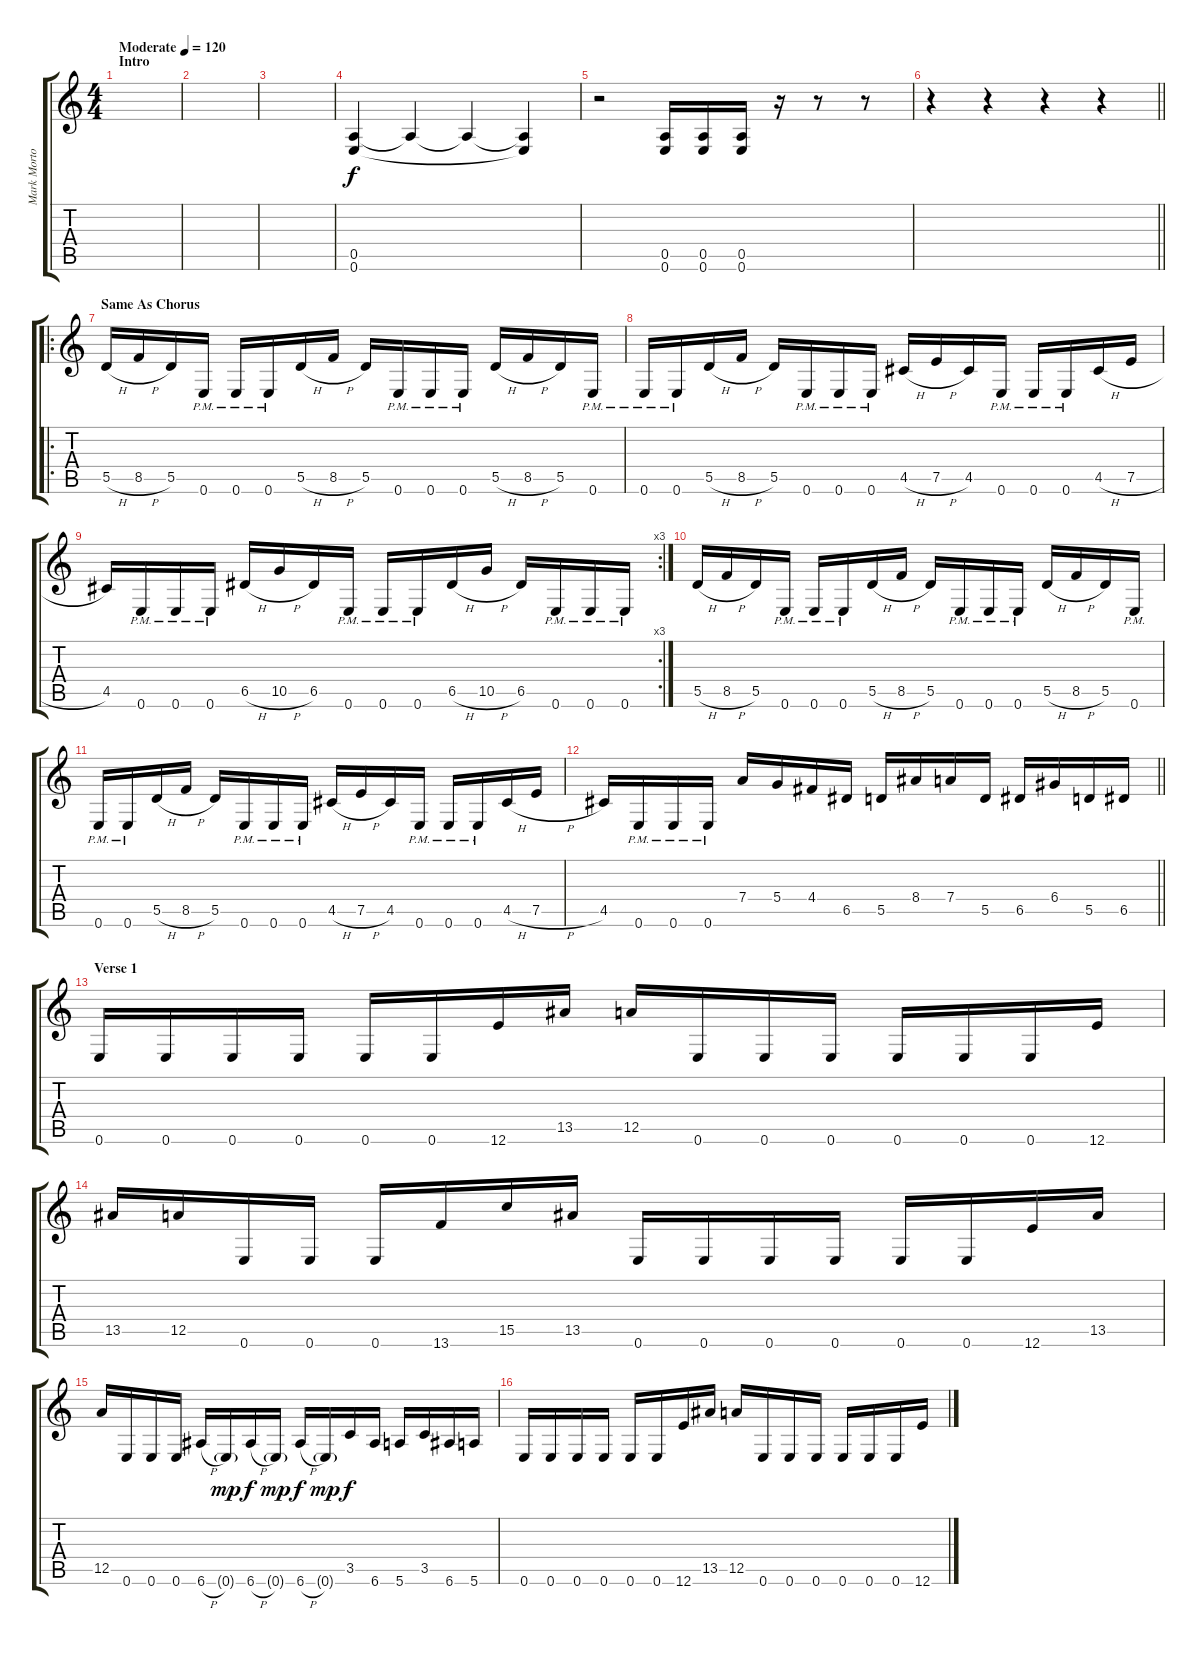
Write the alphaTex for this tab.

\track ("Mark Morton" "Mark Morto") {instrument distortionguitar}
\staff {score tabs}
\tuning (E4 B3 G3 D3 A2 E2) {hide}
\ts (4 4)
\section ("" "Intro")
\tempo (120 "Moderate")
\clef g2
\ks c
|
|
|
(0.5 0.6).4 0.5{t}.4 0.5{t}.4 (0.5{t} 0.6{t}).4 |
r.2 (0.5 0.6).16 (0.5 0.6).16 (0.5 0.6).16 r.16 r.8 r.8 |
\barLineRight lightlight
r.4 r.4 r.4 r.4 |
\ro
\section ("" "Same As Chorus")
5.5{h}.16 8.5{h}.16 5.5.16 0.6{pm}.16 0.6{pm}.16 0.6{pm}.16 5.5{h}.16 8.5{h}.16 5.5.16 0.6{pm}.16 0.6{pm}.16 0.6{pm}.16 5.5{h}.16 8.5{h}.16 5.5.16 0.6{pm}.16 |
0.6{pm}.16 0.6{pm}.16 5.5{h}.16 8.5{h}.16 5.5.16 0.6{pm}.16 0.6{pm}.16 0.6{pm}.16 4.5{h}.16 7.5{h}.16 4.5.16 0.6{pm}.16 0.6{pm}.16 0.6{pm}.16 4.5{h}.16 7.5{h}.16 |
\rc 3
4.5.16 0.6{pm}.16 0.6{pm}.16 0.6{pm}.16 6.5{h}.16 10.5{h}.16 6.5.16 0.6{pm}.16 0.6{pm}.16 0.6{pm}.16 6.5{h}.16 10.5{h}.16 6.5.16 0.6{pm}.16 0.6{pm}.16 0.6{pm}.16 |
5.5{h}.16 8.5{h}.16 5.5.16 0.6{pm}.16 0.6{pm}.16 0.6{pm}.16 5.5{h}.16 8.5{h}.16 5.5.16 0.6{pm}.16 0.6{pm}.16 0.6{pm}.16 5.5{h}.16 8.5{h}.16 5.5.16 0.6{pm}.16 |
0.6{pm}.16 0.6{pm}.16 5.5{h}.16 8.5{h}.16 5.5.16 0.6{pm}.16 0.6{pm}.16 0.6{pm}.16 4.5{h}.16 7.5{h}.16 4.5.16 0.6{pm}.16 0.6{pm}.16 0.6{pm}.16 4.5{h}.16 7.5{h}.16 |
\barLineRight lightlight
4.5.16 0.6{pm}.16 0.6{pm}.16 0.6{pm}.16 7.4.16 5.4.16 4.4.16 6.5.16 5.5.16 8.4.16 7.4.16 5.5.16 6.5.16 6.4.16 5.5.16 6.5.16 |
\section ("" "Verse 1")
0.6.16 0.6.16 0.6.16 0.6.16 0.6.16 0.6.16 12.6.16 13.5.16 12.5.16 0.6.16 0.6.16 0.6.16 0.6.16 0.6.16 0.6.16 12.6.16 |
13.5.16 12.5.16 0.6.16 0.6.16 0.6.16 13.6.16 15.5.16 13.5.16 0.6.16 0.6.16 0.6.16 0.6.16 0.6.16 0.6.16 12.6.16 13.5.16 |
12.5.16 0.6.16 0.6.16 0.6.16 6.6{h}.16 0.6{g}.16{dy mp} 6.6{h}.16{dy f} 0.6{g}.16{dy mp} 6.6{h}.16{dy f} 0.6{g}.16{dy mp} 3.5.16{dy f} 6.6.16 5.6.16 3.5.16 6.6.16 5.6.16 |
0.6.16 0.6.16 0.6.16 0.6.16 0.6.16 0.6.16 12.6.16 13.5.16 12.5.16 0.6.16 0.6.16 0.6.16 0.6.16 0.6.16 0.6.16 12.6.16
